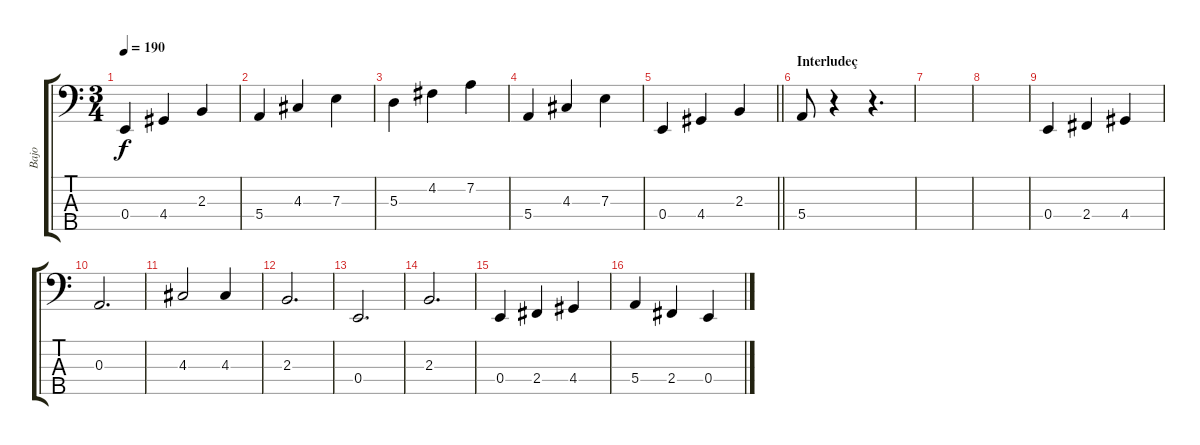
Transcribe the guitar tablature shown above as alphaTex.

\track ("Bajo" "Bajo") {instrument electricbassfinger}
\staff {score tabs}
\tuning (G2 D2 A1 E1 B0) {hide}
\ts (3 4)
\tempo 190
\clef f4
\ks c
0.4.4{dy f} 4.4.4 2.3.4 |
5.4.4 4.3.4 7.3.4 |
5.3.4 4.2.4 7.2.4 |
5.4.4 4.3.4 7.3.4 |
\barLineRight lightlight
0.4.4 4.4.4 2.3.4 |
\section ("" "Interludeç")
5.4.8 r.4 r.4{d} |
|
|
0.4.4 2.4.4 4.4.4 |
0.3.2{d} |
4.3.2 4.3.4 |
2.3.2{d} |
0.4.2{d} |
2.3.2{d} |
0.4.4 2.4.4 4.4.4 |
5.4.4 2.4.4 0.4.4
